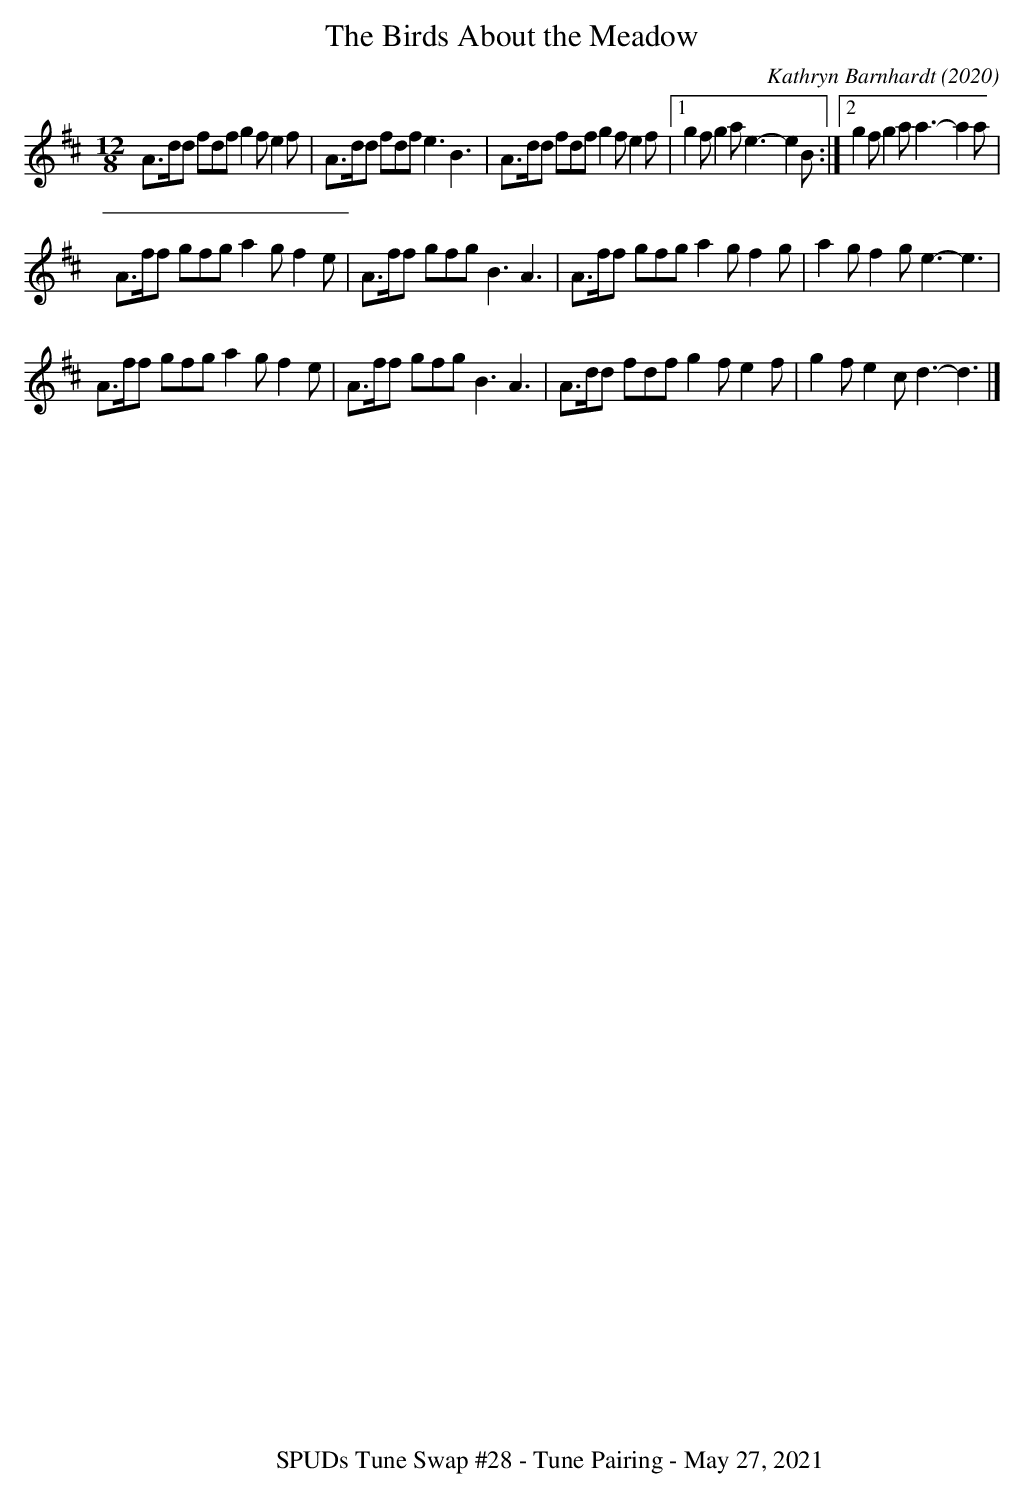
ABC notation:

X:1
T:The Birds About the Meadow
C: Kathryn Barnhardt (2020)
M: 12/8
L: 1/8
K:D
A>dd fdf g2f e2f|A>dd fdf e3B3|A>dd fdf g2f e2f|1g2f g2a e3-e2B:|2g2f g2a a3-a2a|
A>ff gfg a2g f2e|A>ff gfg B3 A3|A>ff gfg a2g f2g|a2g f2g e3-e3|
A>ff gfg a2g f2e|A>ff gfg B3 A3|A>dd fdf g2f e2f|g2f e2c d3-d3|]
